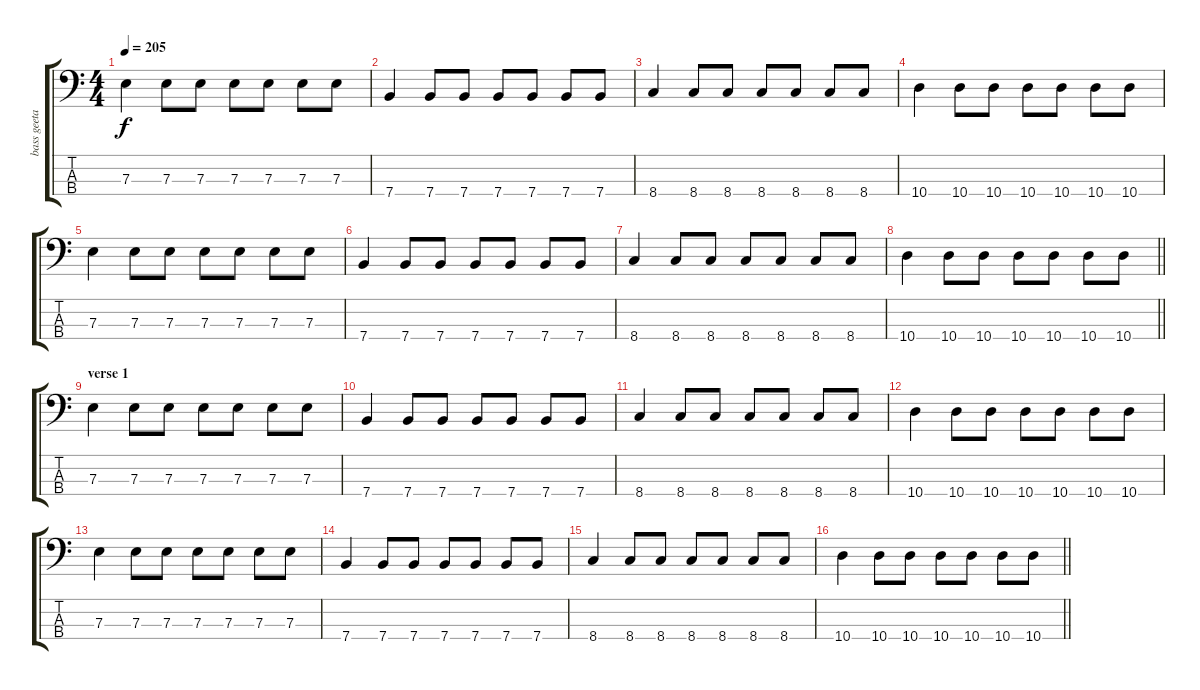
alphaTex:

\track ("bass geetar" "bass geeta") {instrument electricbasspick}
\staff {score tabs}
\tuning (G2 D2 A1 E1) {hide}
\ts (4 4)
\tempo 210
\tempo 205
\clef f4
\ks c
7.3.4{dy f} 7.3.8 7.3.8 7.3.8 7.3.8 7.3.8 7.3.8 |
7.4.4 7.4.8 7.4.8 7.4.8 7.4.8 7.4.8 7.4.8 |
8.4.4 8.4.8 8.4.8 8.4.8 8.4.8 8.4.8 8.4.8 |
10.4.4 10.4.8 10.4.8 10.4.8 10.4.8 10.4.8 10.4.8 |
7.3.4 7.3.8 7.3.8 7.3.8 7.3.8 7.3.8 7.3.8 |
7.4.4 7.4.8 7.4.8 7.4.8 7.4.8 7.4.8 7.4.8 |
8.4.4 8.4.8 8.4.8 8.4.8 8.4.8 8.4.8 8.4.8 |
\barLineRight lightlight
10.4.4 10.4.8 10.4.8 10.4.8 10.4.8 10.4.8 10.4.8 |
\section ("" "verse 1")
7.3.4 7.3.8 7.3.8 7.3.8 7.3.8 7.3.8 7.3.8 |
7.4.4 7.4.8 7.4.8 7.4.8 7.4.8 7.4.8 7.4.8 |
8.4.4 8.4.8 8.4.8 8.4.8 8.4.8 8.4.8 8.4.8 |
10.4.4 10.4.8 10.4.8 10.4.8 10.4.8 10.4.8 10.4.8 |
7.3.4 7.3.8 7.3.8 7.3.8 7.3.8 7.3.8 7.3.8 |
7.4.4 7.4.8 7.4.8 7.4.8 7.4.8 7.4.8 7.4.8 |
8.4.4 8.4.8 8.4.8 8.4.8 8.4.8 8.4.8 8.4.8 |
\barLineRight lightlight
10.4.4 10.4.8 10.4.8 10.4.8 10.4.8 10.4.8 10.4.8
